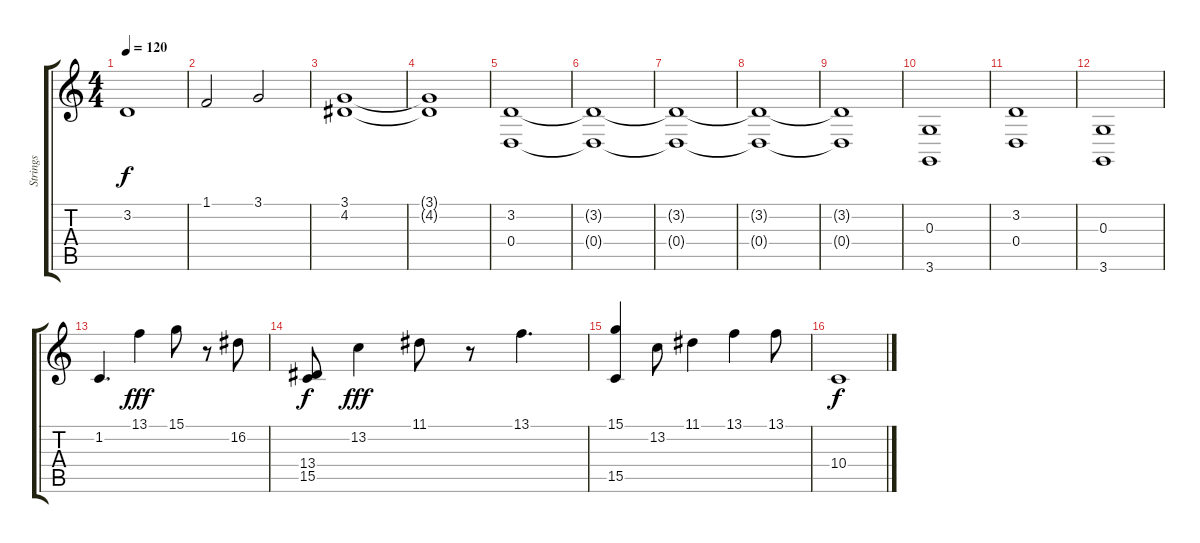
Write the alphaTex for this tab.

\track ("Strings" "Strings") {instrument stringensemble2}
\staff {score tabs}
\tuning (E4 B3 G3 D3 A2 E2) {hide}
\ts (4 4)
\tempo 120
\clef g2
\ks c
3.2.1{dy f} |
1.1.2 3.1.2 |
(3.1 4.2).1 |
(3.1{t} 4.2{t}).1 |
(3.2 0.4).1 |
(3.2{t} 0.4{t}).1 |
(3.2{t} 0.4{t}).1 |
(3.2{t} 0.4{t}).1 |
(3.2{t} 0.4{t}).1 |
(0.3 3.6).1 |
(3.2 0.4).1 |
(0.3 3.6).1 |
1.2.4{d} 13.1.4{dy fff} 15.1.8 r.8 16.2.8 |
(13.4 15.5).8{dy f} 13.2.4{dy fff} 11.1.8 r.8 13.1.4{d} |
(15.1 15.5).4 13.2.8 11.1.4 13.1.4 13.1.8 |
10.4.1{dy f}
